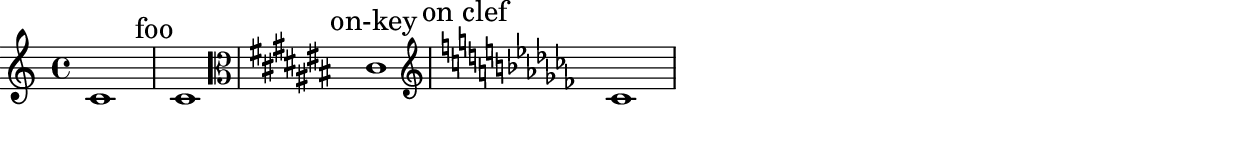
%% Generated by lilypond-book.py
%% Options: [exampleindent=10.16\mm,indent=0\mm,line-width=160\mm]
\include "lilypond-book-preamble.ly"


% ****************************************************************
% Start cut-&-pastable-section
% ****************************************************************



\paper {
  indent = 0\mm
  line-width = 160\mm
  % offset the left padding, also add 1mm as lilypond creates cropped
  % images with a little space on the right
  line-width = #(- line-width (* mm  3.000000) (* mm 1))
}

\layout {
  
}





% ****************************************************************
% ly snippet:
% ****************************************************************
\sourcefilename "/home/karlin/lilypond-git/input/regression/rehearsal-mark-align.ly"
\sourcefileline 0

\header {

  texidoc = "The rehearsal mark is put on top a breakable symbol,
  according to the value of @code{break-align-symbols} value of the
  @code{RehearsalMark}. The same holds for @code{BarNumber} grobs."

}

\version "2.19.21"
  
\relative {
  c'1 \mark "foo"
  c1
  \key cis \major
  \clef alto
  \override Score.RehearsalMark.break-align-symbols = #'(key-signature)
  \mark "on-key"
  cis
  \key ces \major
  \override Score.RehearsalMark.break-align-symbols = #'(clef)
  \clef treble
  \mark "on clef"
  ces
}



% ****************************************************************
% end ly snippet
% ****************************************************************
